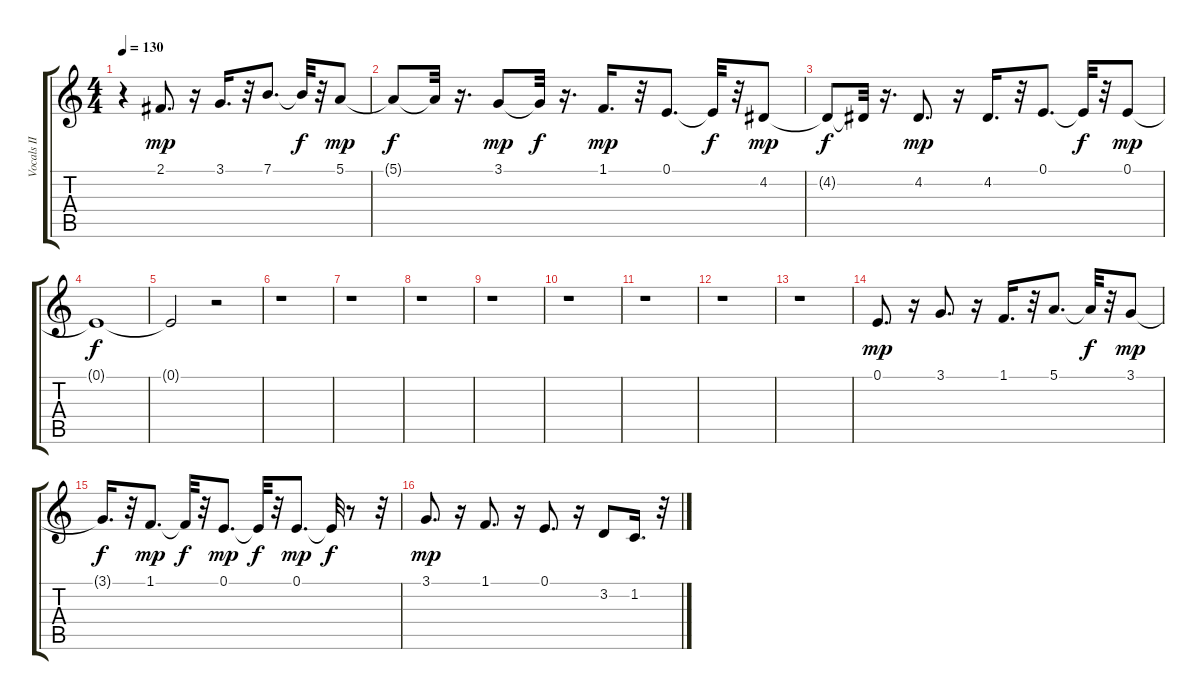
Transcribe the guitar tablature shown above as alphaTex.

\track ("Vocals II" "Vocals II") {instrument sopranosax}
\staff {score tabs}
\tuning (E4 B3 G3 D3 A2 E2) {hide}
\ts (4 4)
\tempo 130
\clef g2
\ks c
r.4{dy mp} 2.1.8{d} r.16 3.1.16{d} r.32 7.1.8{d} 7.1{t}.32{dy f} r.32 5.1.8{dy mp} |
5.1{t}.8{dy f} 5.1{t}.32 r.16{d} 3.1.8{dy mp} 3.1{t}.32{dy f} r.16{d} 1.1.16{d dy mp} r.32 0.1.8{d} 0.1{t}.32{dy f} r.32 4.2.8{dy mp} |
4.2{t}.8{dy f} 4.2{t}.32 r.16{d} 4.2.8{d dy mp} r.16 4.2.16{d} r.32 0.1.8{d} 0.1{t}.32{dy f} r.32 0.1.8{dy mp} |
0.1{t}.1{dy f} |
0.1{t}.2 r.2 |
r.1 |
r.1 |
r.1 |
r.1 |
r.1 |
r.1 |
r.1 |
r.1 |
0.1.8{d dy mp} r.16 3.1.8{d} r.16 1.1.16{d} r.32 5.1.8{d} 5.1{t}.32{dy f} r.32 3.1.8{dy mp} |
3.1{t}.16{d dy f} r.32 1.1.8{d dy mp} 1.1{t}.32{dy f} r.32 0.1.8{d dy mp} 0.1{t}.32{dy f} r.32 0.1.8{d dy mp} 0.1{t}.32{dy f} r.8 r.32 |
3.1.8{d dy mp} r.16 1.1.8{d} r.16 0.1.8{d} r.16 3.2.8 1.2.16{d} r.32
